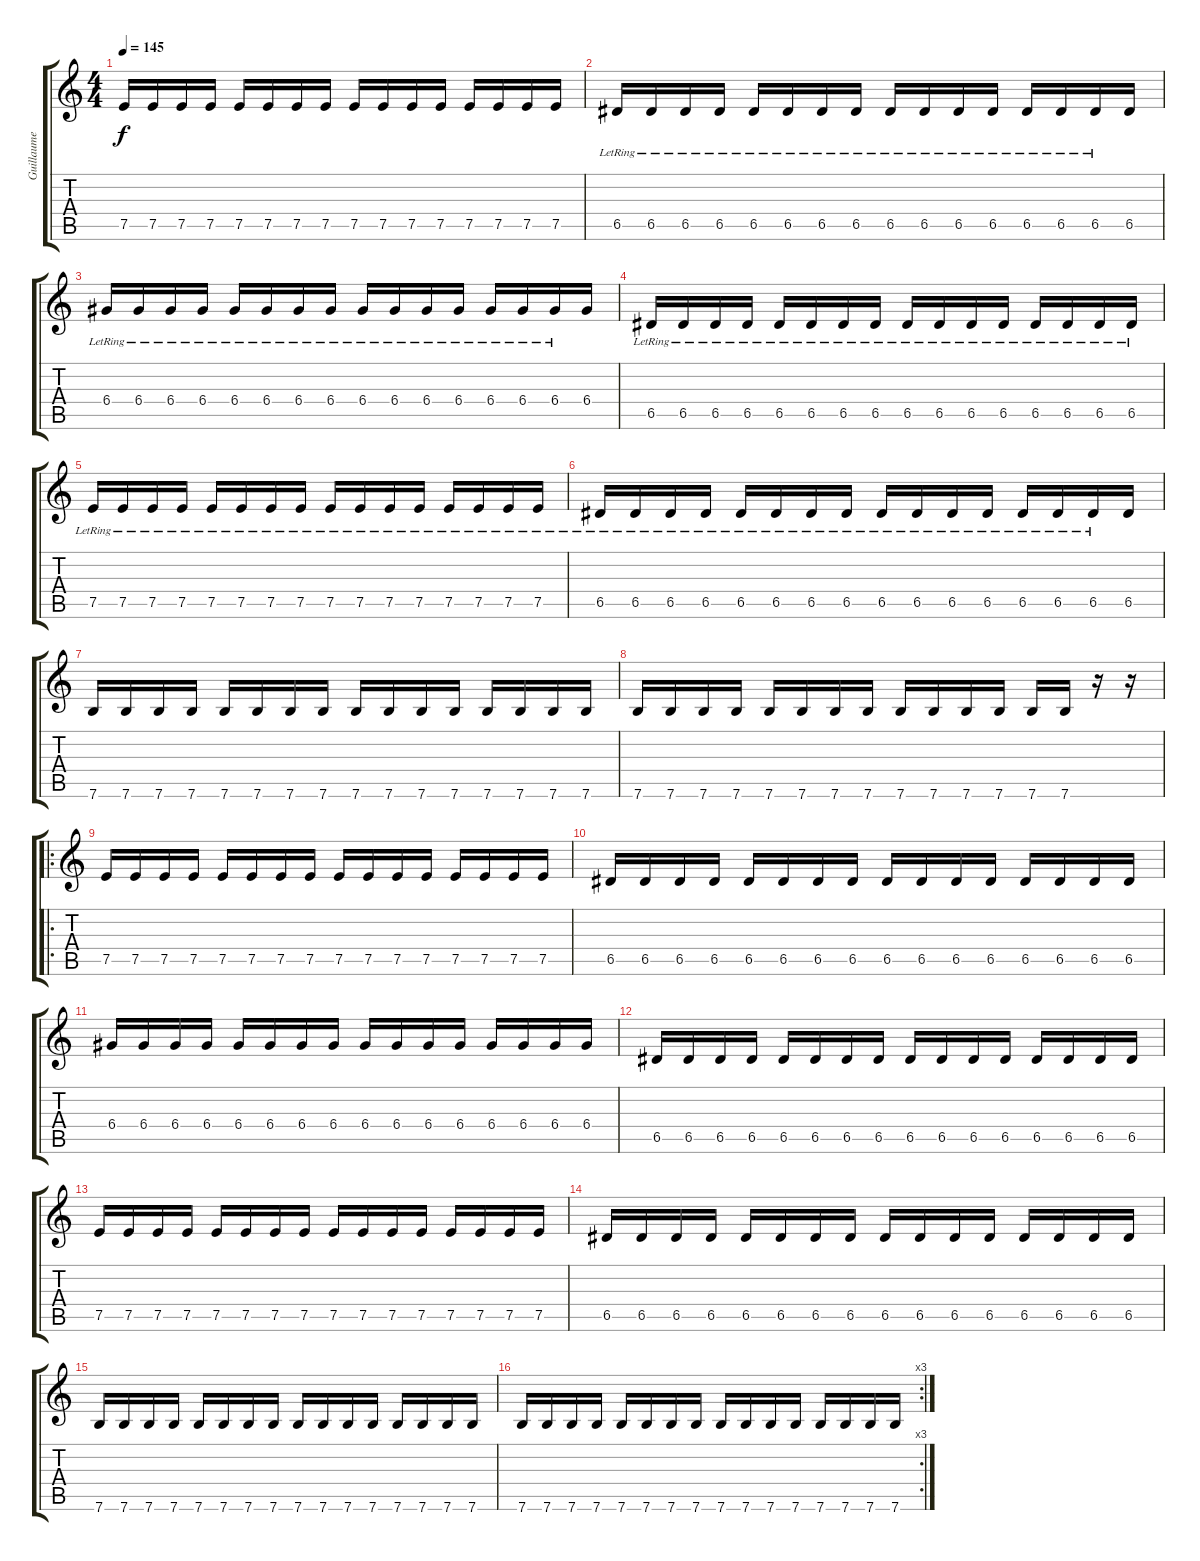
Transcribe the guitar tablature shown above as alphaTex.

\track ("Guillaume" "Guillaume") {instrument overdrivenguitar}
\staff {score tabs}
\tuning (E4 B3 G3 D3 A2 E2) {hide}
\ts (4 4)
\tempo 145
\clef g2
\ks c
7.5.16{dy f instrument overdrivenguitar} 7.5.16 7.5.16 7.5.16 7.5.16 7.5.16 7.5.16 7.5.16 7.5.16 7.5.16 7.5.16 7.5.16 7.5.16 7.5.16 7.5.16 7.5.16 |
6.5{lr}.16 6.5{lr}.16 6.5{lr}.16 6.5{lr}.16 6.5{lr}.16 6.5{lr}.16 6.5{lr}.16 6.5{lr}.16 6.5{lr}.16 6.5{lr}.16 6.5{lr}.16 6.5{lr}.16 6.5{lr}.16 6.5{lr}.16 6.5{lr}.16 6.5.16 |
6.4{lr}.16 6.4{lr}.16 6.4{lr}.16 6.4{lr}.16 6.4{lr}.16 6.4{lr}.16 6.4{lr}.16 6.4{lr}.16 6.4{lr}.16 6.4{lr}.16 6.4{lr}.16 6.4{lr}.16 6.4{lr}.16 6.4{lr}.16 6.4{lr}.16 6.4.16 |
6.5{lr}.16 6.5{lr}.16 6.5{lr}.16 6.5{lr}.16 6.5{lr}.16 6.5{lr}.16 6.5{lr}.16 6.5{lr}.16 6.5{lr}.16 6.5{lr}.16 6.5{lr}.16 6.5{lr}.16 6.5{lr}.16 6.5{lr}.16 6.5{lr}.16 6.5{lr}.16 |
7.5{lr}.16 7.5{lr}.16 7.5{lr}.16 7.5{lr}.16 7.5{lr}.16 7.5{lr}.16 7.5{lr}.16 7.5{lr}.16 7.5{lr}.16 7.5{lr}.16 7.5{lr}.16 7.5{lr}.16 7.5{lr}.16 7.5{lr}.16 7.5{lr}.16 7.5{lr}.16 |
6.5{lr}.16 6.5{lr}.16 6.5{lr}.16 6.5{lr}.16 6.5{lr}.16 6.5{lr}.16 6.5{lr}.16 6.5{lr}.16 6.5{lr}.16 6.5{lr}.16 6.5{lr}.16 6.5{lr}.16 6.5{lr}.16 6.5{lr}.16 6.5{lr}.16 6.5.16 |
7.6.16 7.6.16 7.6.16 7.6.16 7.6.16 7.6.16 7.6.16 7.6.16 7.6.16 7.6.16 7.6.16 7.6.16 7.6.16 7.6.16 7.6.16 7.6.16 |
7.6.16 7.6.16 7.6.16 7.6.16 7.6.16 7.6.16 7.6.16 7.6.16 7.6.16 7.6.16 7.6.16 7.6.16 7.6.16 7.6.16 r.16 r.16 |
\ro
7.5.16 7.5.16 7.5.16 7.5.16 7.5.16 7.5.16 7.5.16 7.5.16 7.5.16 7.5.16 7.5.16 7.5.16 7.5.16 7.5.16 7.5.16 7.5.16 |
6.5.16 6.5.16 6.5.16 6.5.16 6.5.16 6.5.16 6.5.16 6.5.16 6.5.16 6.5.16 6.5.16 6.5.16 6.5.16 6.5.16 6.5.16 6.5.16 |
6.4.16 6.4.16 6.4.16 6.4.16 6.4.16 6.4.16 6.4.16 6.4.16 6.4.16 6.4.16 6.4.16 6.4.16 6.4.16 6.4.16 6.4.16 6.4.16 |
6.5.16 6.5.16 6.5.16 6.5.16 6.5.16 6.5.16 6.5.16 6.5.16 6.5.16 6.5.16 6.5.16 6.5.16 6.5.16 6.5.16 6.5.16 6.5.16 |
7.5.16 7.5.16 7.5.16 7.5.16 7.5.16 7.5.16 7.5.16 7.5.16 7.5.16 7.5.16 7.5.16 7.5.16 7.5.16 7.5.16 7.5.16 7.5.16 |
6.5.16 6.5.16 6.5.16 6.5.16 6.5.16 6.5.16 6.5.16 6.5.16 6.5.16 6.5.16 6.5.16 6.5.16 6.5.16 6.5.16 6.5.16 6.5.16 |
7.6.16 7.6.16 7.6.16 7.6.16 7.6.16 7.6.16 7.6.16 7.6.16 7.6.16 7.6.16 7.6.16 7.6.16 7.6.16 7.6.16 7.6.16 7.6.16 |
\rc 3
7.6.16 7.6.16 7.6.16 7.6.16 7.6.16 7.6.16 7.6.16 7.6.16 7.6.16 7.6.16 7.6.16 7.6.16 7.6.16 7.6.16 7.6.16 7.6.16
